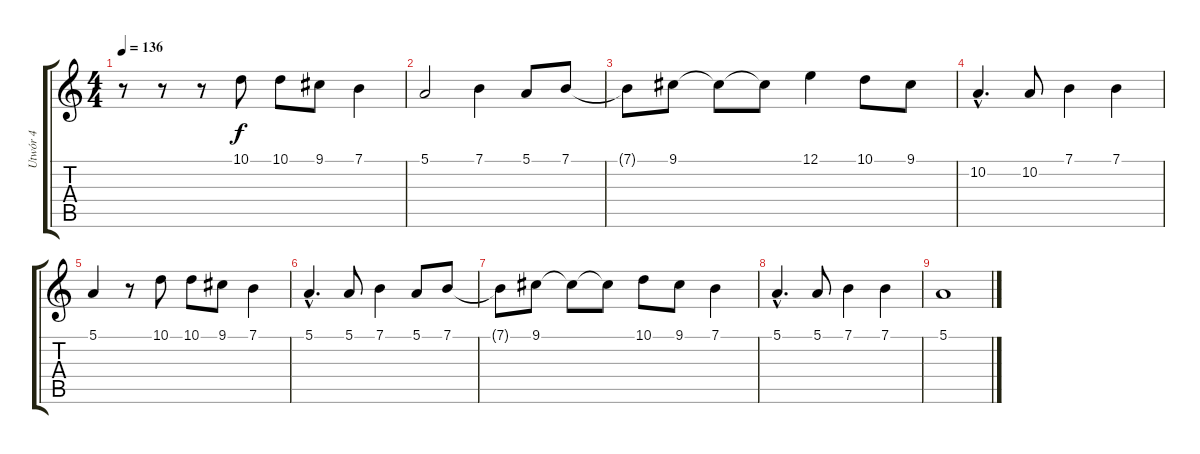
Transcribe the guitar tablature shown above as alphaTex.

\track ("Utwór 4" "Utwór 4") {instrument harmonica}
\staff {score tabs}
\tuning (E4 B3 G3 D3 A2 E2) {hide}
\ts (4 4)
\tempo 136
\clef g2
\ks c
r.8{dy f instrument harmonica} r.8 r.8 10.1.8 10.1.8 9.1.8 7.1.4 |
5.1.2 7.1.4 5.1.8 7.1.8 |
7.1{t}.8 9.1.8 9.1{t}.8 9.1{t}.8 12.1.4 10.1.8 9.1.8 |
10.2{hac}.4{d} 10.2.8 7.1.4 7.1.4 |
5.1.4 r.8 10.1.8 10.1.8 9.1.8 7.1.4 |
5.1{hac}.4{d} 5.1.8 7.1.4 5.1.8 7.1.8 |
7.1{t}.8 9.1.8 9.1{t}.8 9.1{t}.8 10.1.8 9.1.8 7.1.4 |
5.1{hac}.4{d} 5.1.8 7.1.4 7.1.4 |
5.1.1
